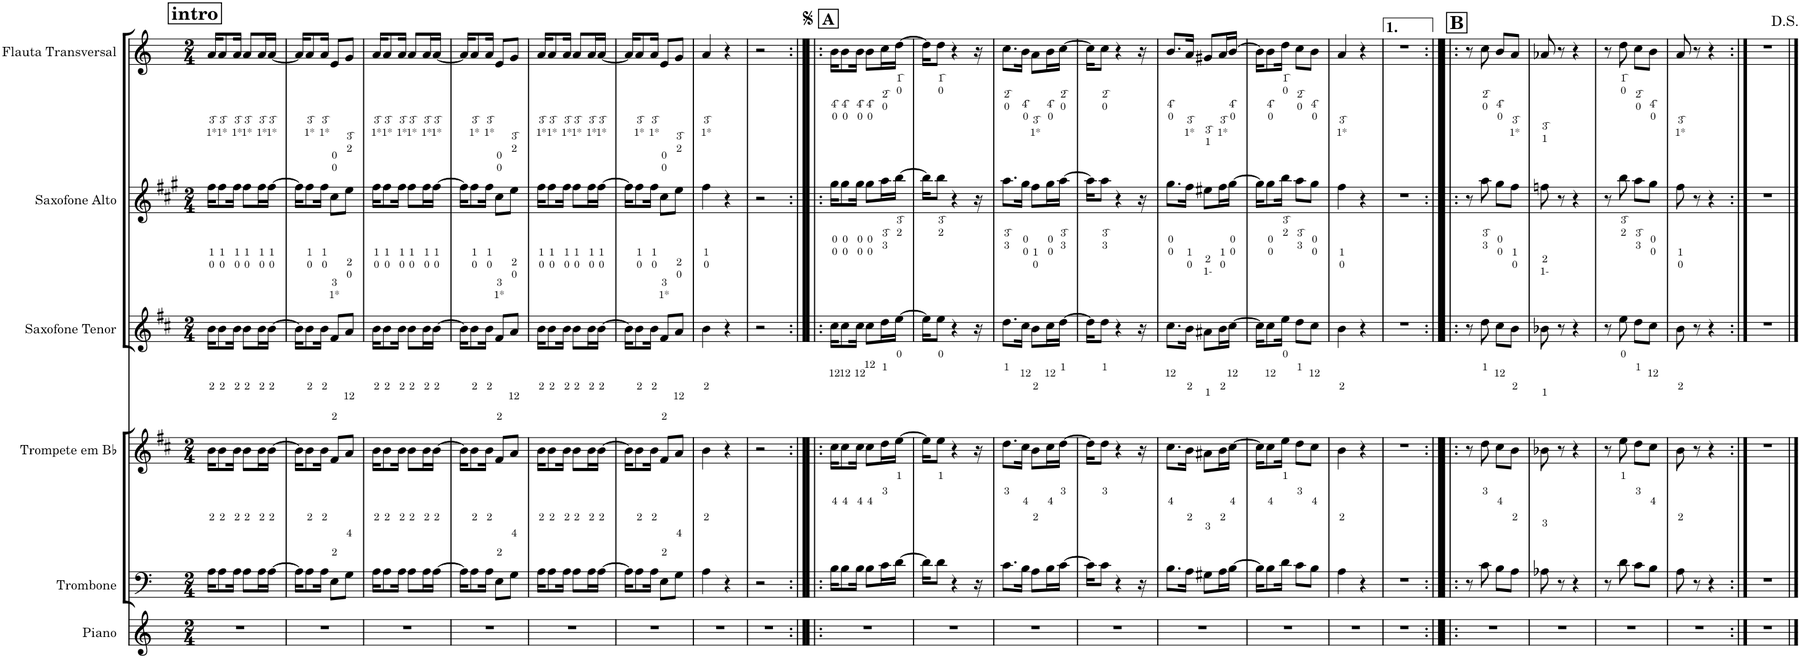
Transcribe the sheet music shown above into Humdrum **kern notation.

**kern	**kern	**kern	**kern	**kern	**kern
*part6	*part5	*part4	*part3	*part2	*part1
*staff6	*staff5	*staff4	*staff3	*staff2	*staff1
*I"Piano	*I"Trombone	*I"Trompete em Bb	*I"Saxofone Tenor	*I"Saxofone Alto	*I"Flauta Transversal
*I'Pno.	*I'Tbn.	*I'Tpt. em Bb	*I'Sax. Tn.	*	*I'Fl.
*clefG2	*clefF4	*clefG2	*clefG2	*clefG2	*clefG2
*	*	*Trd1c2	*Trd8c14	*Trd5c9	*
*k[]	*k[]	*k[f#c#]	*k[f#c#]	*k[f#c#g#]	*k[]
*M2/4	*M2/4	*M2/4	*M2/4	*M2/4	*M2/4
!!LO:REH:place=s1:a:B:cj:fs=14:t=intro
=1	=1	=1	=1	=1	=1
2r	16A\KL	16b\KL	16b\KL	16ff#\KL	16a/KL
.	8A\	8b\	8b\	8ff#\	8a/
.	16A\Jk	16b\Jk	16b\Jk	16ff#\Jk	16a/Jk
.	8A\L	8b\L	8b\L	8ff#\L	8a/L
.	16A\L	16b\L	16b\L	16ff#\L	16a/L
.	[16A\JJ	[16b\JJ	[16b\JJ	[16ff#\JJ	[16a/JJ
=2	=2	=2	=2	=2	=2
2r	16A\KL]	16b\KL]	16b\KL]	16ff#\KL]	16a/KL]
.	8A\	8b\	8b\	8ff#\	8a/
.	16A\Jk	16b\Jk	16b\Jk	16ff#\Jk	16a/Jk
.	8E\L	8f#/L	8f#/L	8cc#\L	8e/L
.	8G\J	8a/J	8a/J	8ee\J	8g/J
=3	=3	=3	=3	=3	=3
2r	16A\KL	16b\KL	16b\KL	16ff#\KL	16a/KL
.	8A\	8b\	8b\	8ff#\	8a/
.	16A\Jk	16b\Jk	16b\Jk	16ff#\Jk	16a/Jk
.	8A\L	8b\L	8b\L	8ff#\L	8a/L
.	16A\L	16b\L	16b\L	16ff#\L	16a/L
.	[16A\JJ	[16b\JJ	[16b\JJ	[16ff#\JJ	[16a/JJ
=4	=4	=4	=4	=4	=4
2r	16A\KL]	16b\KL]	16b\KL]	16ff#\KL]	16a/KL]
.	8A\	8b\	8b\	8ff#\	8a/
.	16A\Jk	16b\Jk	16b\Jk	16ff#\Jk	16a/Jk
.	8E\L	8f#/L	8f#/L	8cc#\L	8e/L
.	8G\J	8a/J	8a/J	8ee\J	8g/J
=5	=5	=5	=5	=5	=5
2r	16A\KL	16b\KL	16b\KL	16ff#\KL	16a/KL
.	8A\	8b\	8b\	8ff#\	8a/
.	16A\Jk	16b\Jk	16b\Jk	16ff#\Jk	16a/Jk
.	8A\L	8b\L	8b\L	8ff#\L	8a/L
.	16A\L	16b\L	16b\L	16ff#\L	16a/L
.	[16A\JJ	[16b\JJ	[16b\JJ	[16ff#\JJ	[16a/JJ
=6	=6	=6	=6	=6	=6
2r	16A\KL]	16b\KL]	16b\KL]	16ff#\KL]	16a/KL]
.	8A\	8b\	8b\	8ff#\	8a/
.	16A\Jk	16b\Jk	16b\Jk	16ff#\Jk	16a/Jk
.	8E\L	8f#/L	8f#/L	8cc#\L	8e/L
.	8G\J	8a/J	8a/J	8ee\J	8g/J
=7	=7	=7	=7	=7	=7
2r	4A\	4b\	4b\	4ff#\	4a/
.	4r	4r	4r	4r	4r
=8	=8	=8	=8	=8	=8
2r	2r	2r	2r	2r	2r
!!LO:REH:place=s1:a:B:cj:fs=12:t=A
=9:|!|:	=9:|!|:	=9:|!|:	=9:|!|:	=9:|!|:	=9:|!|:
2r	16B\KL	16cc#\KL	16cc#\KL	16gg#\KL	16b\KL
.	8B\	8cc#\	8cc#\	8gg#\	8b\
.	16B\Jk	16cc#\Jk	16cc#\Jk	16gg#\Jk	16b\Jk
.	8B\L	8cc#\L	8cc#\L	8gg#\L	8b\L
.	16c\L	16dd\L	16dd\L	16aa\L	16cc\L
.	[16d\JJ	[16ee\JJ	[16ee\JJ	[16bb\JJ	[16dd\JJ
=10	=10	=10	=10	=10	=10
2r	16d\KL]	16ee\KL]	16ee\KL]	16bb\KL]	16dd\KL]
.	8d\J	8ee\J	8ee\J	8bb\J	8dd\J
.	4r	4r	4r	4r	4r
.	16r	16r	16r	16r	16r
=11	=11	=11	=11	=11	=11
2r	8.c\L	8.dd\L	8.dd\L	8.aa\L	8.cc\L
.	16B\Jk	16cc#\Jk	16cc#\Jk	16gg#\Jk	16b\Jk
.	8A\L	8b\L	8b\L	8ff#\L	8a\L
.	16B\L	16cc#\L	16cc#\L	16gg#\L	16b\L
.	[16c\JJ	[16dd\JJ	[16dd\JJ	[16aa\JJ	[16cc\JJ
=12	=12	=12	=12	=12	=12
2r	16c\KL]	16dd\KL]	16dd\KL]	16aa\KL]	16cc\KL]
.	8c\J	8dd\J	8dd\J	8aa\J	8cc\J
.	4r	4r	4r	4r	4r
.	16r	16r	16r	16r	16r
=13	=13	=13	=13	=13	=13
2r	8.B\L	8.cc#\L	8.cc#\L	8.gg#\L	8.b/L
.	16A\Jk	16b\Jk	16b\Jk	16ff#\Jk	16a/Jk
.	8G#X\L	8a#X\L	8a#X\L	8ee#X\L	8g#X/L
.	16A\L	16b\L	16b\L	16ff#\L	16a/L
.	[16B\JJ	[16cc#\JJ	[16cc#\JJ	[16gg#\JJ	[16b/JJ
=14	=14	=14	=14	=14	=14
2r	16B\KL]	16cc#\KL]	16cc#\KL]	16gg#\KL]	16b\KL]
.	8B\	8cc#\	8cc#\	8gg#\	8b\
.	16d\Jk	16ee\Jk	16ee\Jk	16bb\Jk	16dd\Jk
.	8c\L	8dd\L	8dd\L	8aa\L	8cc\L
.	8B\J	8cc#\J	8cc#\J	8gg#\J	8b\J
=15	=15	=15	=15	=15	=15
2r	4A\	4b\	4b\	4ff#\	4a/
.	4r	4r	4r	4r	4r
=16	=16	=16	=16	=16	=16
2r	2r	2r	2r	2r	2r
!!LO:REH:place=s1:a:B:cj:fs=14:t=B
=17:|!|:	=17:|!|:	=17:|!|:	=17:|!|:	=17:|!|:	=17:|!|:
2r	8r	8r	8r	8r	8r
.	8c\	8dd\	8dd\	8aa\	8cc\
.	8B\L	8cc#\L	8cc#\L	8gg#\L	8b/L
.	8A\J	8b\J	8b\J	8ff#\J	8a/J
=18	=18	=18	=18	=18	=18
2r	8A-X\	8b-X\	8b-X\	8ffn\	8a-X/
.	8r	8r	8r	8r	8r
.	4r	4r	4r	4r	4r
=19	=19	=19	=19	=19	=19
2r	8r	8r	8r	8r	8r
.	8d\	8ee\	8ee\	8bb\	8dd\
.	8c\L	8dd\L	8dd\L	8aa\L	8cc\L
.	8B\J	8cc#\J	8cc#\J	8gg#\J	8b\J
=20	=20	=20	=20	=20	=20
2r	8A\	8b\	8b\	8ff#\	8a/
.	8r	8r	8r	8r	8r
.	4r	4r	4r	4r	4r
=21:|!	=21:|!	=21:|!	=21:|!	=21:|!	=21:|!
2r	2r	2r	2r	2r	2r
==	==	==	==	==	==
*-	*-	*-	*-	*-	*-
